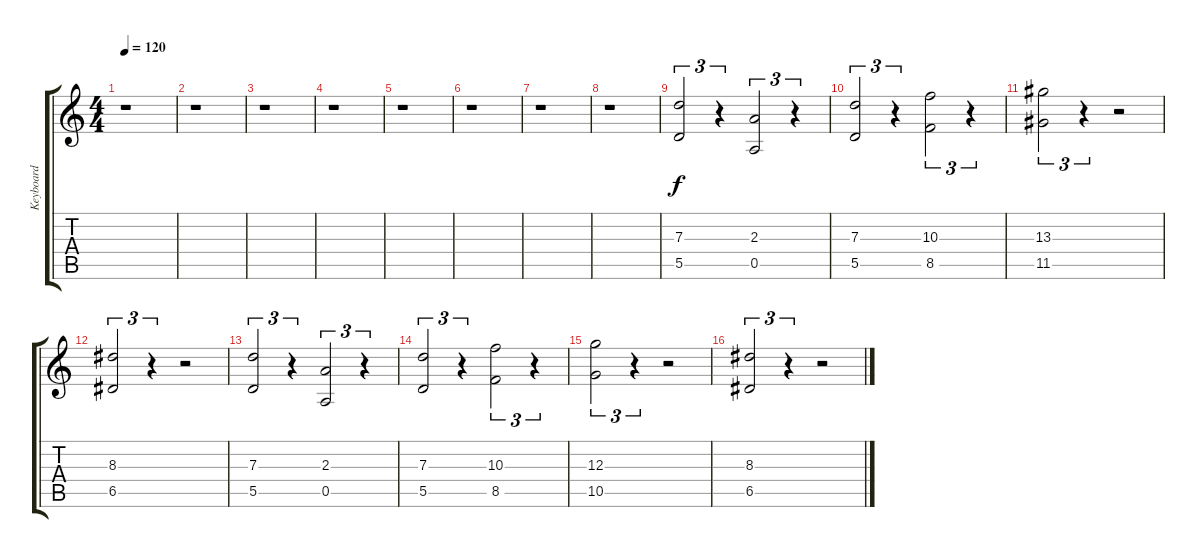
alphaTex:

\track ("Keyboard" "Keyboard") {instrument stringensemble1}
\staff {score tabs}
\tuning (E5 B4 G4 D4 A3 D3) {hide}
\ts (4 4)
\tempo 120
\clef g2
\ks c
r.1{dy mp} |
r.1 |
r.1 |
r.1 |
r.1 |
r.1 |
r.1 |
r.1 |
(7.3 5.5).2{tu (3 2) dy f instrument electricpiano1} r.4{tu (3 2)} (2.3 0.5).2{tu (3 2)} r.4{tu (3 2)} |
(7.3 5.5).2{tu (3 2)} r.4{tu (3 2)} (10.3 8.5).2{tu (3 2)} r.4{tu (3 2)} |
(13.3 11.5).2{tu (3 2)} r.4{tu (3 2)} r.2 |
(8.3 6.5).2{tu (3 2)} r.4{tu (3 2)} r.2 |
(7.3 5.5).2{tu (3 2)} r.4{tu (3 2)} (2.3 0.5).2{tu (3 2)} r.4{tu (3 2)} |
(7.3 5.5).2{tu (3 2)} r.4{tu (3 2)} (10.3 8.5).2{tu (3 2)} r.4{tu (3 2)} |
(12.3 10.5).2{tu (3 2)} r.4{tu (3 2)} r.2 |
(8.3 6.5).2{tu (3 2)} r.4{tu (3 2)} r.2
